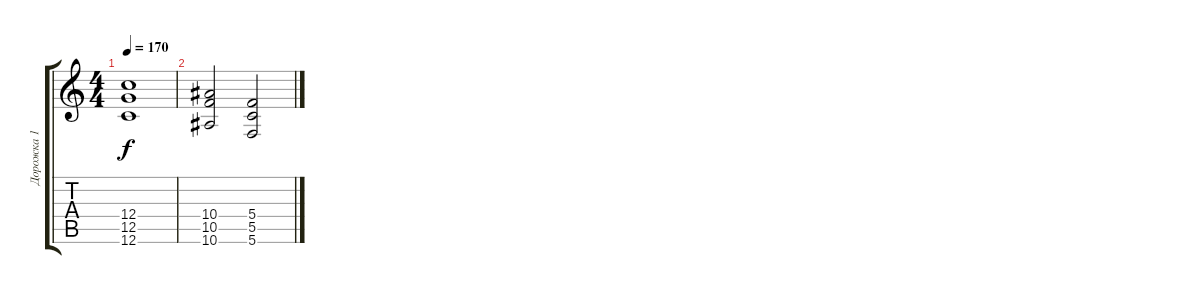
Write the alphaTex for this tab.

\track ("Дорожка 1" "Дорожка 1") {instrument distortionguitar}
\staff {score tabs}
\tuning (D4 A3 F3 C3 G2 C2) {hide}
\ts (4 4)
\tempo 170
\clef g2
\ks c
(12.4 12.5 12.6).1{dy f} |
(10.4 10.5 10.6).2 (5.4 5.5 5.6).2
